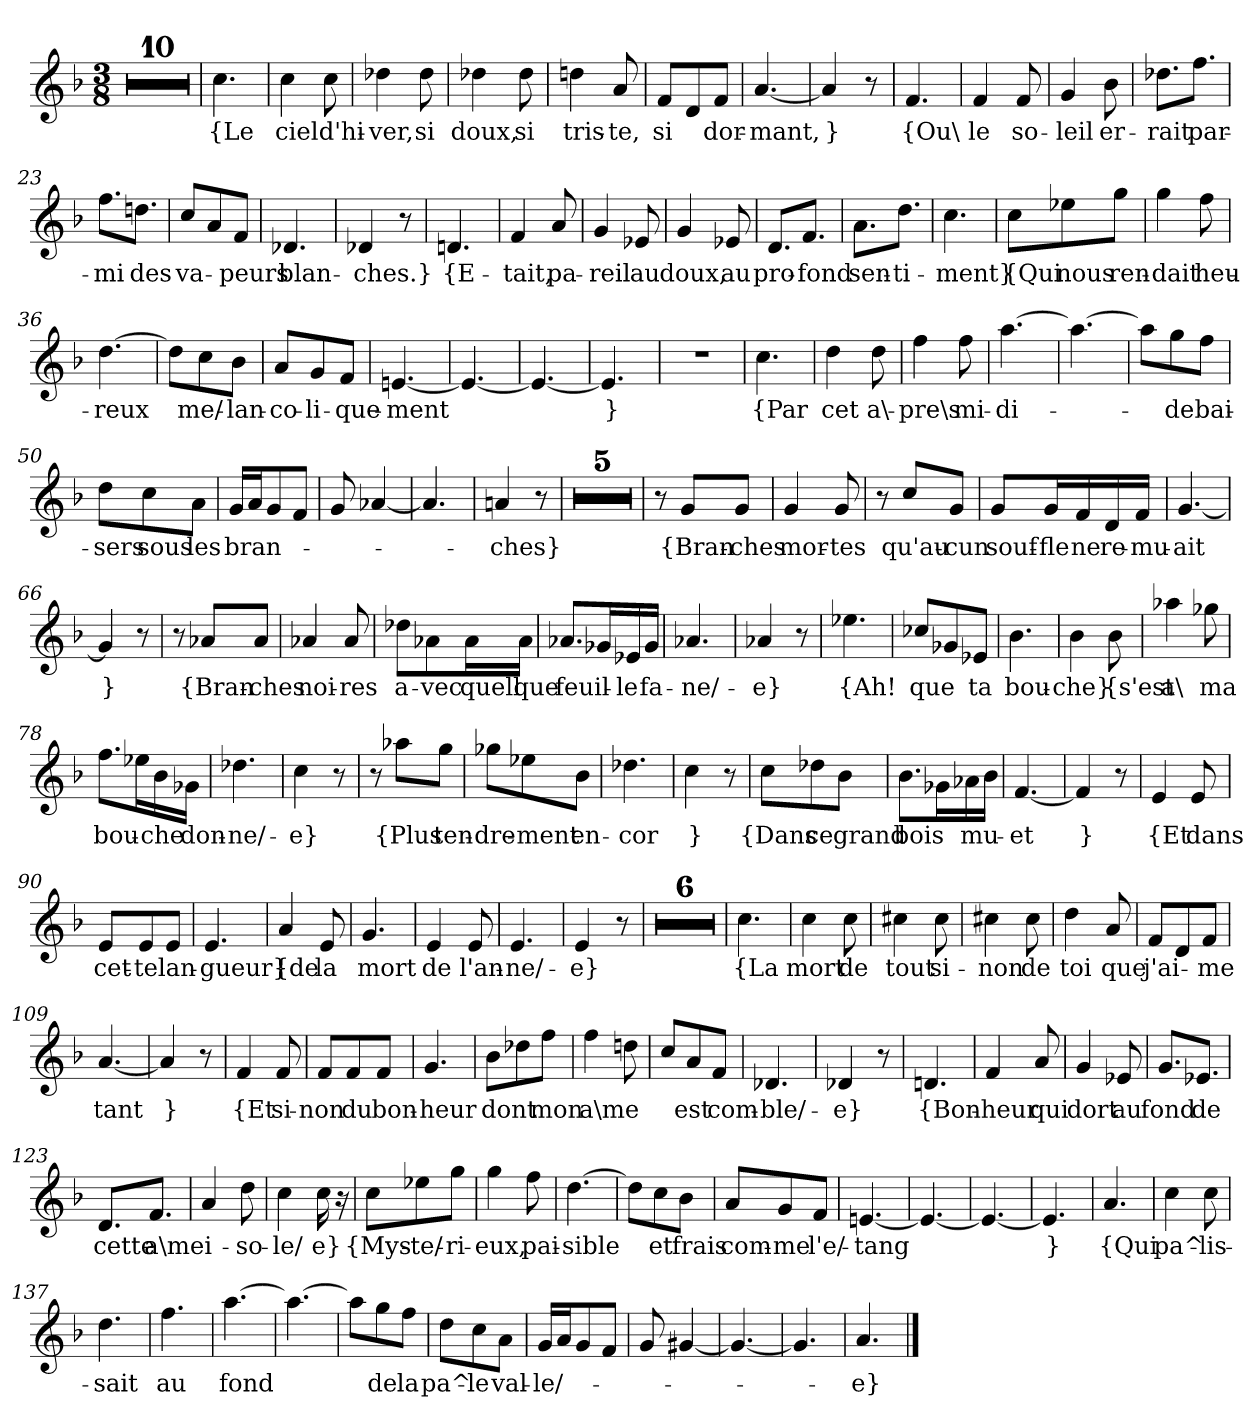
**kern	**text
*part1	*part1
*staff1	*staff1
*clefG2	*
*k[b-]	*
*M3/8	*
=1	=1
4.r	.
=2	=2
4.r	.
=3	=3
4.r	.
=4	=4
4.r	.
=5	=5
4.r	.
=6	=6
4.r	.
=7	=7
4.r	.
=8	=8
4.r	.
=9	=9
4.r	.
=10	=10
4.r	.
=11	=11
4.cc	{Le
=12	=12
4cc	ciel
8cc	d'hi-
=13	=13
4dd-X	-ver,
8dd-	si
=14	=14
4dd-X	doux,
8dd-	si
=15	=15
4ddn	tris-
8a	-te,
=16	=16
8f/L	si
8d/	.
8f/J	dor-
=17	=17
[4.a	-mant,
=18	=18
4a]	}
8r	.
=19	=19
4.f	{Ou\
=20	=20
4f	le
8f	so-
=21	=21
4g	-leil
8b-	er-
=22	=22
8.dd-X\L	-rait
8.ff\J	par-
=23	=23
8.ff\L	-mi
8.ddn\J	des
=24	=24
8cc/L	va-
8a/	.
8f/J	-peurs
=25	=25
4.d-X	blan-
=26	=26
4d-X	-ches.}
8r	.
=27	=27
4.dn	{E-
=28	=28
4f	-tait,
8a	pa-
=29	=29
4g	-reil
8e-X	au
=30	=30
4g	doux,
8e-X	au
=31	=31
8.d/L	pro-
8.f/J	-fond
=32	=32
8.a\L	sen-
8.dd\J	-ti-
=33	=33
4.cc	-ment}
=34	=34
8cc\L	{Qui
8ee-X\	nous
8gg\J	ren-
=35	=35
4gg	-dait
8ff	heu-
=36	=36
[4.dd	-reux
=37	=37
8dd\L]	.
8cc\	me/-
8b-\J	-lan-
=38	=38
8a/L	-co-
8g/	-li-
8f/J	-que-
=39	=39
[4.en	-ment
=40	=40
4.en_	.
=41	=41
4.en_	.
=42	=42
4.en]	}
=43	=43
4.r	.
=44	=44
4.cc	{Par
=45	=45
4dd	cet
8dd	a\-
=46	=46
4ff	-pre\s
8ff	mi-
=47	=47
[4.aa	-di-
=48	=48
4.aa_	.
=49	=49
8aa\L]	.
8gg\	de
8ff\J	bai-
=50	=50
8dd\L	-sers
8cc\	sous
8a\J	les
=51	=51
16g/LL	bran-
16a/J	.
8g/	.
8f/J	.
=52	=52
8g	.
[4a-X	.
=54	=54
4.a-]	.
=55	=55
4an	-ches}
8r	.
=56	=56
4.r	.
=57	=57
4.r	.
=58	=58
4.r	.
=59	=59
4.r	.
=60	=60
4.r	.
=61	=61
8r	.
8g/L	{Bran-
8g/J	-ches
=62	=62
4g	mor-
8g	-tes
=63	=63
8r	.
8cc/L	qu'au-
8g/J	-cun
=64	=64
8g/L	souf-
16g/L	-fle
16f/	ne
16d/	re-
16f/JJ	-mu-
=65	=65
[4.g	-ait
=66	=66
4g]	}
8r	.
=67	=67
8r	.
8a-X/L	{Bran-
8a-/J	-ches
=68	=68
4a-X	noi-
8a-	-res
=69	=69
8dd-X\L	a-
8a-X\	-vec
16a-\L	quell
16a-\JJ	que
=70	=70
8.a-X/L	feuil-
16g-X/L	.
16e-X/	-le
16g-/JJ	fa-
=71	=71
4.a-X	-ne/-
=72	=72
4a-X	-e}
8r	.
=73	=73
4.ee-X	{Ah!
=74	=74
8cc-X/L	que
8g-X/	.
8e-X/J	ta
=75	=75
4.b-	bou-
=76	=76
4b-	-che}
8b-	{s'est
=77	=77
4aa-X	a\
8gg-X	ma
=78	=78
8.ff\L	bou-
16ee-X\L	.
16b-\	-che
16g-X\JJ	don-
=79	=79
4.dd-X	-ne/-
=80	=80
4cc	-e}
8r	.
=81	=81
8r	.
8aa-X\L	{Plus
8gg\J	ten-
=82	=82
8gg-X\L	-dre-
8ee-X\	-ment
8b-\J	en-
=83	=83
4.dd-X	-cor
=84	=84
4cc	}
8r	.
=85	=85
8cc\L	{Dans
8dd-X\	ce
8b-\J	grand
=86	=86
8.b-\L	bois
16g-X\L	.
16a-X\	mu-
16b-\JJ	.
=87	=87
[4.f	-et
=88	=88
4f]	}
8r	.
=89	=89
4e	{Et
8e	dans
=90	=90
8e/L	cet-
8e/	-te
8e/J	lan-
=91	=91
4.e	-gueur}
=92	=92
4a	{de
8e	la
=93	=93
4.g	mort
=94	=94
4e	de
8e	l'an-
=95	=95
4.e	-ne/-
=96	=96
4e	-e}
8r	.
=97	=97
4.r	.
=98	=98
4.r	.
=99	=99
4.r	.
=100	=100
4.r	.
=101	=101
4.r	.
=102	=102
4.r	.
=103	=103
4.cc	{La
=104	=104
4cc	mort
8cc	de
=105	=105
4cc#X	tout
8cc#	si-
=106	=106
4cc#X	-non
8cc#	de
=107	=107
4dd	toi
8a	que
=108	=108
8f/L	j'ai-
8d/	.
8f/J	-me
=109	=109
[4.a	tant
=110	=110
4a]	}
8r	.
=111	=111
4f	{Et
8f	si-
=112	=112
8f/L	-non
8f/	du
8f/J	bon-
=113	=113
4.g	-heur
=114	=114
8b-\L	dont
8dd-X\	.
8ff\J	mon
=115	=115
4ff	a\me
8ddn	.
=116	=116
8cc/L	.
8a/	est
8f/J	com-
=117	=117
4.d-X	ble/-
=118	=118
4d-X	-e}
8r	.
=119	=119
4.dn	{Bon-
=120	=120
4f	-heur
8a	qui
=121	=121
4g	dort
8e-X	au
=122	=122
8.g/L	fond
8.e-X/J	de
=123	=123
8.d/L	cette
8.f/J	a\me
=124	=124
4a	i-
8dd	-so-
=125	=125
4cc	-le/
16cc	-e}
16r	.
=126	=126
8cc\L	{Mys-
8ee-X\	-te/-
8gg\J	-ri-
=127	=127
4gg	-eux,
8ff	pai-
=128	=128
[4.dd	-sible
=129	=129
8dd\L]	.
8cc\	et
8b-\J	frais
=130	=130
8a/L	com-
8g/	-me
8f/J	l'e/-
=131	=131
[4.en	-tang
=132	=132
4.en_	.
=133	=133
4.en_	.
=134	=134
4.en]	}
=135	=135
4.a	{Qui
=136	=136
4cc	pa^-
8cc	-lis-
=137	=137
4.dd	-sait
=138	=138
4.ff	au
=139	=139
[4.aa	fond
=140	=140
4.aa_	.
=141	=141
8aa\L]	.
8gg\	de
8ff\J	la
=142	=142
8dd\L	pa^-
8cc\	-le
8a\J	val-
=143	=143
16g/LL	-le/-
16a/J	.
8g/	.
8f/J	.
=144	=144
8g	.
[4g#X	.
=145	=145
4.g#_	.
=146	=146
4.g#]	.
=147	=147
4.a	-e}
==	==
*-	*-
